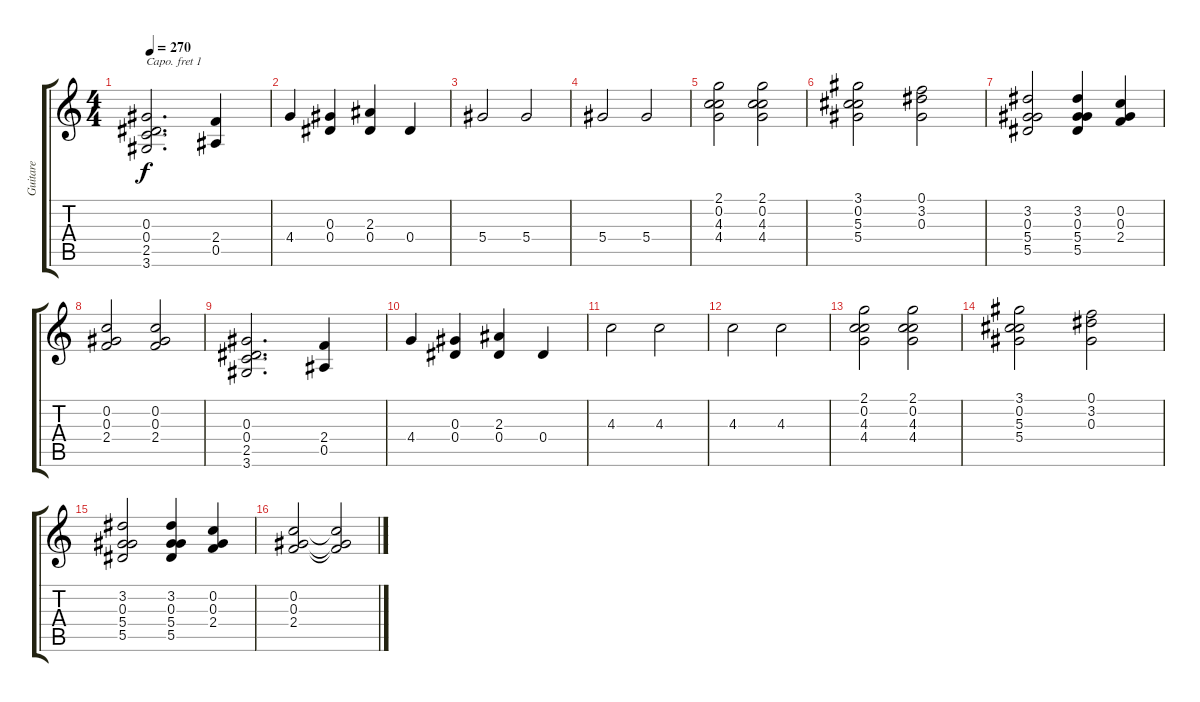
\track ("Guitare" "Guitare") {instrument acousticguitarsteel}
\staff {score tabs}
\capo 1
\tuning (E4 B3 G3 D3 A2 E2) {hide}
\ts (4 4)
\tempo 270
\clef g2
\ks c
(0.3 0.4 2.5 3.6).2{d dy f} (2.4 0.5).4 |
4.4.4 (0.3 0.4).4 (2.3 0.4).4 0.4.4 |
5.4.2 5.4.2 |
5.4.2 5.4.2 |
(2.1 0.2 4.3 4.4).2 (2.1 0.2 4.3 4.4).2 |
(3.1 0.2 5.3 5.4).2 (0.1 3.2 0.3).2 |
(3.2 0.3 5.4 5.5).2 (3.2 0.3 5.4 5.5).4 (0.2 0.3 2.4).4 |
(0.2 0.3 2.4).2 (0.2 0.3 2.4).2 |
(0.3 0.4 2.5 3.6).2{d} (2.4 0.5).4 |
4.4.4 (0.3 0.4).4 (2.3 0.4).4 0.4.4 |
4.3.2 4.3.2 |
4.3.2 4.3.2 |
(2.1 0.2 4.3 4.4).2 (2.1 0.2 4.3 4.4).2 |
(3.1 0.2 5.3 5.4).2 (0.1 3.2 0.3).2 |
(3.2 0.3 5.4 5.5).2 (3.2 0.3 5.4 5.5).4 (0.2 0.3 2.4).4 |
(0.2 0.3 2.4).2 (0.2{t} 0.3{t} 2.4{t}).2
